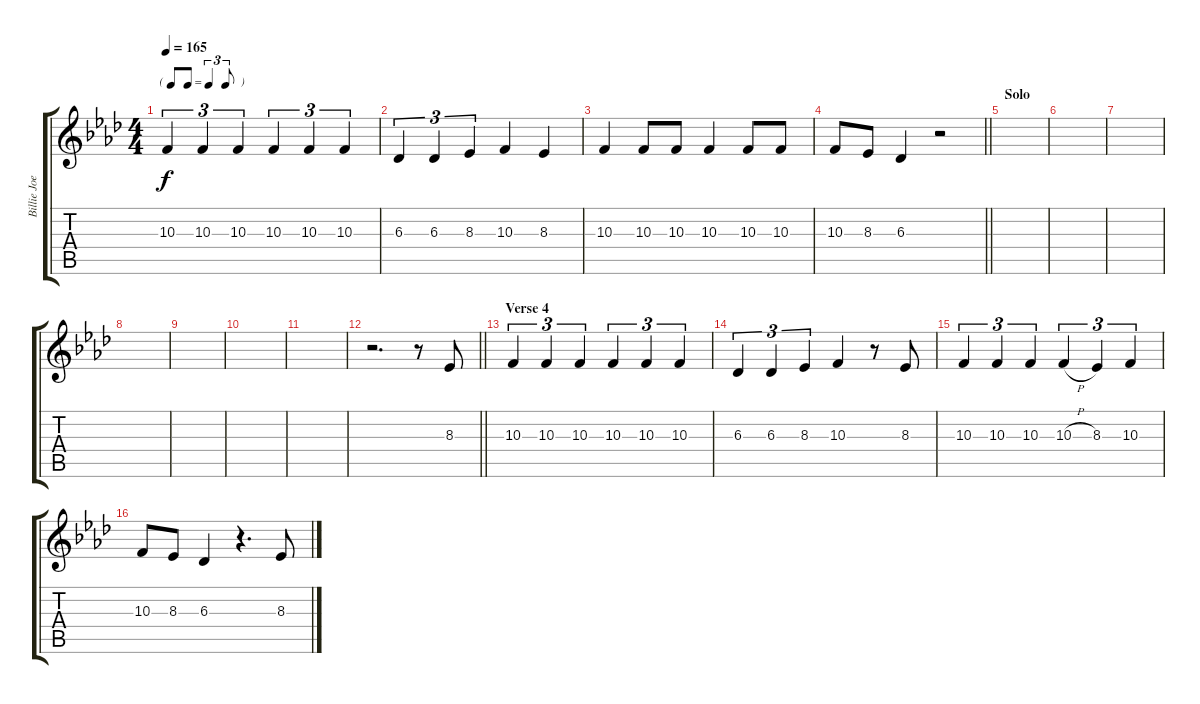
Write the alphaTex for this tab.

\track ("Billie Joe (Vocals)" "Billie Joe") {instrument trumpet}
\staff {score tabs}
\tuning (E4 B3 G3 D3 A2 E2) {hide}
\ts (4 4)
\tf triplet8th
\tempo 165
\clef g2
\ks ab
10.3.4{tu (3 2) dy f} 10.3.4{tu (3 2)} 10.3.4{tu (3 2)} 10.3.4{tu (3 2)} 10.3.4{tu (3 2)} 10.3.4{tu (3 2)} |
6.3.4{tu (3 2)} 6.3.4{tu (3 2)} 8.3.4{tu (3 2)} 10.3.4 8.3.4 |
10.3.4 10.3.8 10.3.8 10.3.4 10.3.8 10.3.8 |
\barLineRight lightlight
10.3.8 8.3.8 6.3.4 r.2 |
\section ("" "Solo")
|
|
|
|
|
|
|
\barLineRight lightlight
r.2{d} r.8 8.3.8 |
\section ("" "Verse 4")
10.3.4{tu (3 2)} 10.3.4{tu (3 2)} 10.3.4{tu (3 2)} 10.3.4{tu (3 2)} 10.3.4{tu (3 2)} 10.3.4{tu (3 2)} |
6.3.4{tu (3 2)} 6.3.4{tu (3 2)} 8.3.4{tu (3 2)} 10.3.4 r.8 8.3.8 |
10.3.4{tu (3 2)} 10.3.4{tu (3 2)} 10.3.4{tu (3 2)} 10.3{h}.4{tu (3 2)} 8.3.4{tu (3 2)} 10.3.4{tu (3 2)} |
10.3.8 8.3.8 6.3.4 r.4{d} 8.3.8
